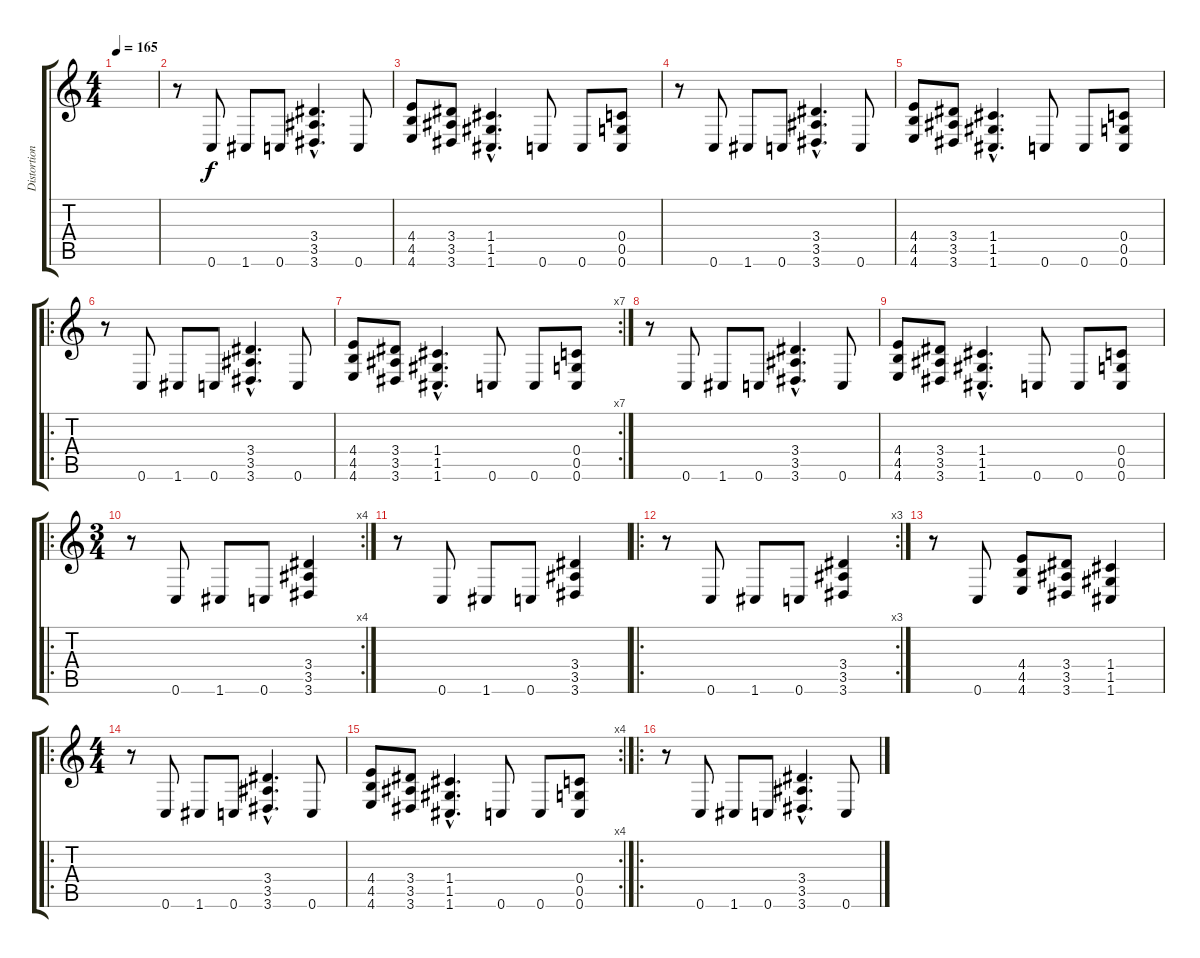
\track ("Distortion II" "Distortion") {instrument distortionguitar}
\staff {score tabs}
\tuning (D4 A3 F3 C3 G2 C2) {hide}
\ts (4 4)
\tempo 165
\clef g2
\ks c
|
r.8 0.6.8 1.6.8 0.6.8 (3.4{hac} 3.5{hac} 3.6{hac}).4{d} 0.6.8 |
(4.4 4.5 4.6).8 (3.4 3.5 3.6).8 (1.4{hac} 1.5{hac} 1.6{hac}).4{d} 0.6.8 0.6.8 (0.4 0.5 0.6).8 |
r.8 0.6.8 1.6.8 0.6.8 (3.4{hac} 3.5{hac} 3.6{hac}).4{d} 0.6.8 |
(4.4 4.5 4.6).8 (3.4 3.5 3.6).8 (1.4{hac} 1.5{hac} 1.6{hac}).4{d} 0.6.8 0.6.8 (0.4 0.5 0.6).8 |
\ro
r.8 0.6.8 1.6.8 0.6.8 (3.4{hac} 3.5{hac} 3.6{hac}).4{d} 0.6.8 |
\rc 7
(4.4 4.5 4.6).8 (3.4 3.5 3.6).8 (1.4{hac} 1.5{hac} 1.6{hac}).4{d} 0.6.8 0.6.8 (0.4 0.5 0.6).8 |
r.8 0.6.8 1.6.8 0.6.8 (3.4{hac} 3.5{hac} 3.6{hac}).4{d} 0.6.8 |
(4.4 4.5 4.6).8 (3.4 3.5 3.6).8 (1.4{hac} 1.5{hac} 1.6{hac}).4{d} 0.6.8 0.6.8 (0.4 0.5 0.6).8 |
\ro
\rc 4
\ts (3 4)
r.8 0.6.8 1.6.8 0.6.8 (3.4 3.5 3.6).4 |
r.8 0.6.8 1.6.8 0.6.8 (3.4 3.5 3.6).4 |
\ro
\rc 3
r.8 0.6.8 1.6.8 0.6.8 (3.4 3.5 3.6).4 |
r.8 0.6.8 (4.4 4.5 4.6).8 (3.4 3.5 3.6).8 (1.4 1.5 1.6).4 |
\ro
\ts (4 4)
r.8 0.6.8 1.6.8 0.6.8 (3.4{hac} 3.5{hac} 3.6{hac}).4{d} 0.6.8 |
\rc 4
(4.4 4.5 4.6).8 (3.4 3.5 3.6).8 (1.4{hac} 1.5{hac} 1.6{hac}).4{d} 0.6.8 0.6.8 (0.4 0.5 0.6).8 |
\ro
r.8 0.6.8 1.6.8 0.6.8 (3.4{hac} 3.5{hac} 3.6{hac}).4{d} 0.6.8
